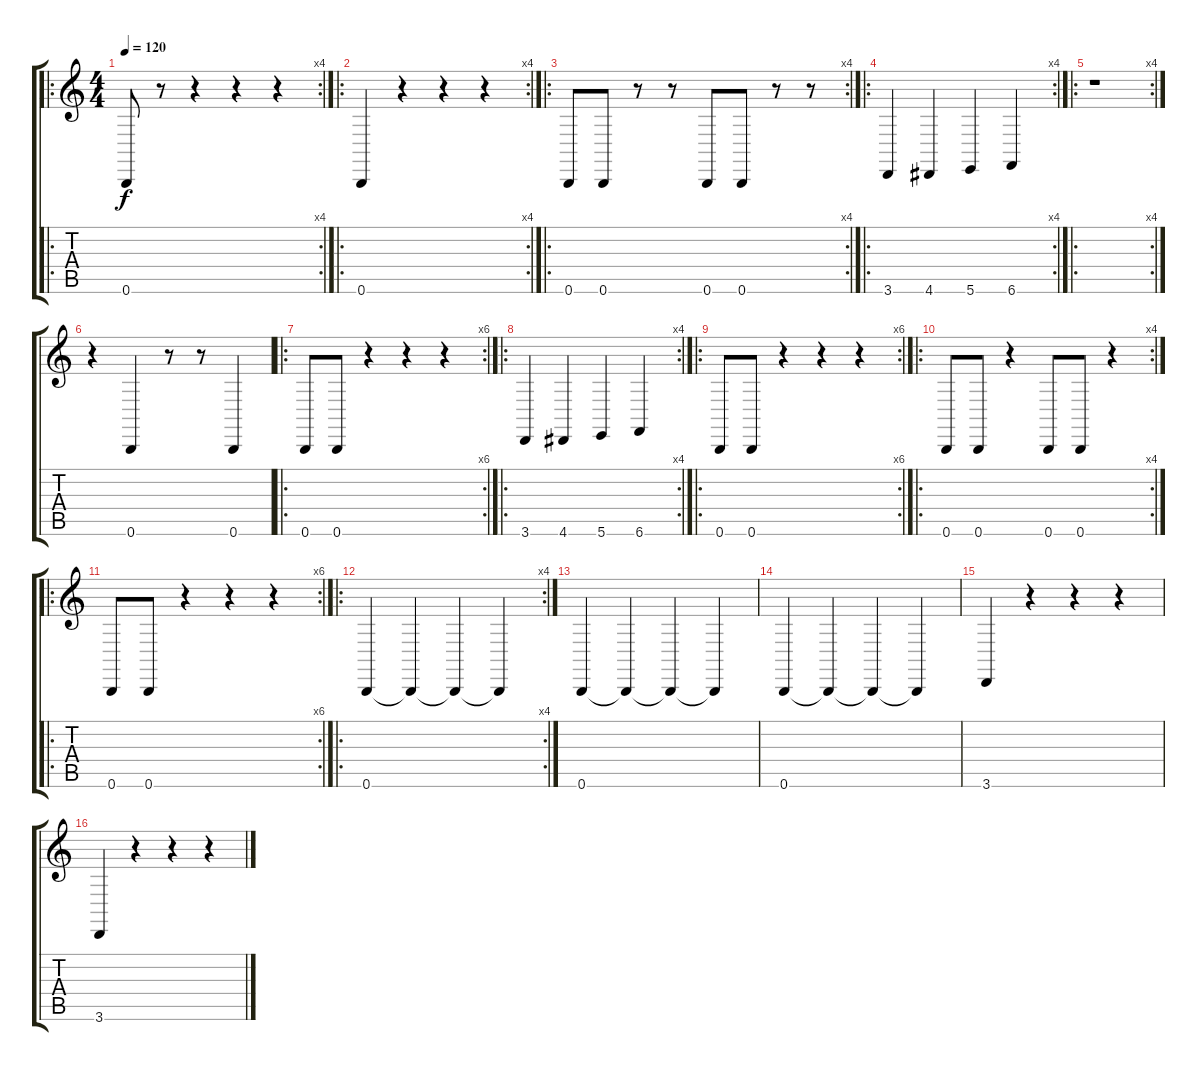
\track "" {instrument rockorgan}
\staff {score tabs}
\tuning (B3 Gb3 D3 A2 E2 B1) {hide}
\ro
\rc 4
\ts (4 4)
\tempo 120
\clef g2
\ks c
0.6.8{dy f instrument rockorgan} r.8 r.4 r.4 r.4 |
\ro
\rc 4
0.6.4 r.4 r.4 r.4 |
\ro
\rc 4
0.6.8 0.6.8 r.8 r.8 0.6.8 0.6.8 r.8 r.8 |
\ro
\rc 4
3.6.4 4.6.4 5.6.4 6.6.4 |
\ro
\rc 4
r.1 |
r.4 0.6.4 r.8 r.8 0.6.4 |
\ro
\rc 6
0.6.8 0.6.8 r.4 r.4 r.4 |
\ro
\rc 4
3.6.4 4.6.4 5.6.4 6.6.4 |
\ro
\rc 6
0.6.8 0.6.8 r.4 r.4 r.4 |
\ro
\rc 4
0.6.8 0.6.8 r.4 0.6.8 0.6.8 r.4 |
\ro
\rc 6
0.6.8 0.6.8 r.4 r.4 r.4 |
\ro
\rc 4
0.6.4 0.6{t}.4 0.6{t}.4 0.6{t}.4 |
0.6.4 0.6{t}.4 0.6{t}.4 0.6{t}.4 |
0.6.4 0.6{t}.4 0.6{t}.4 0.6{t}.4 |
3.6.4 r.4 r.4 r.4 |
3.6.4 r.4 r.4 r.4
